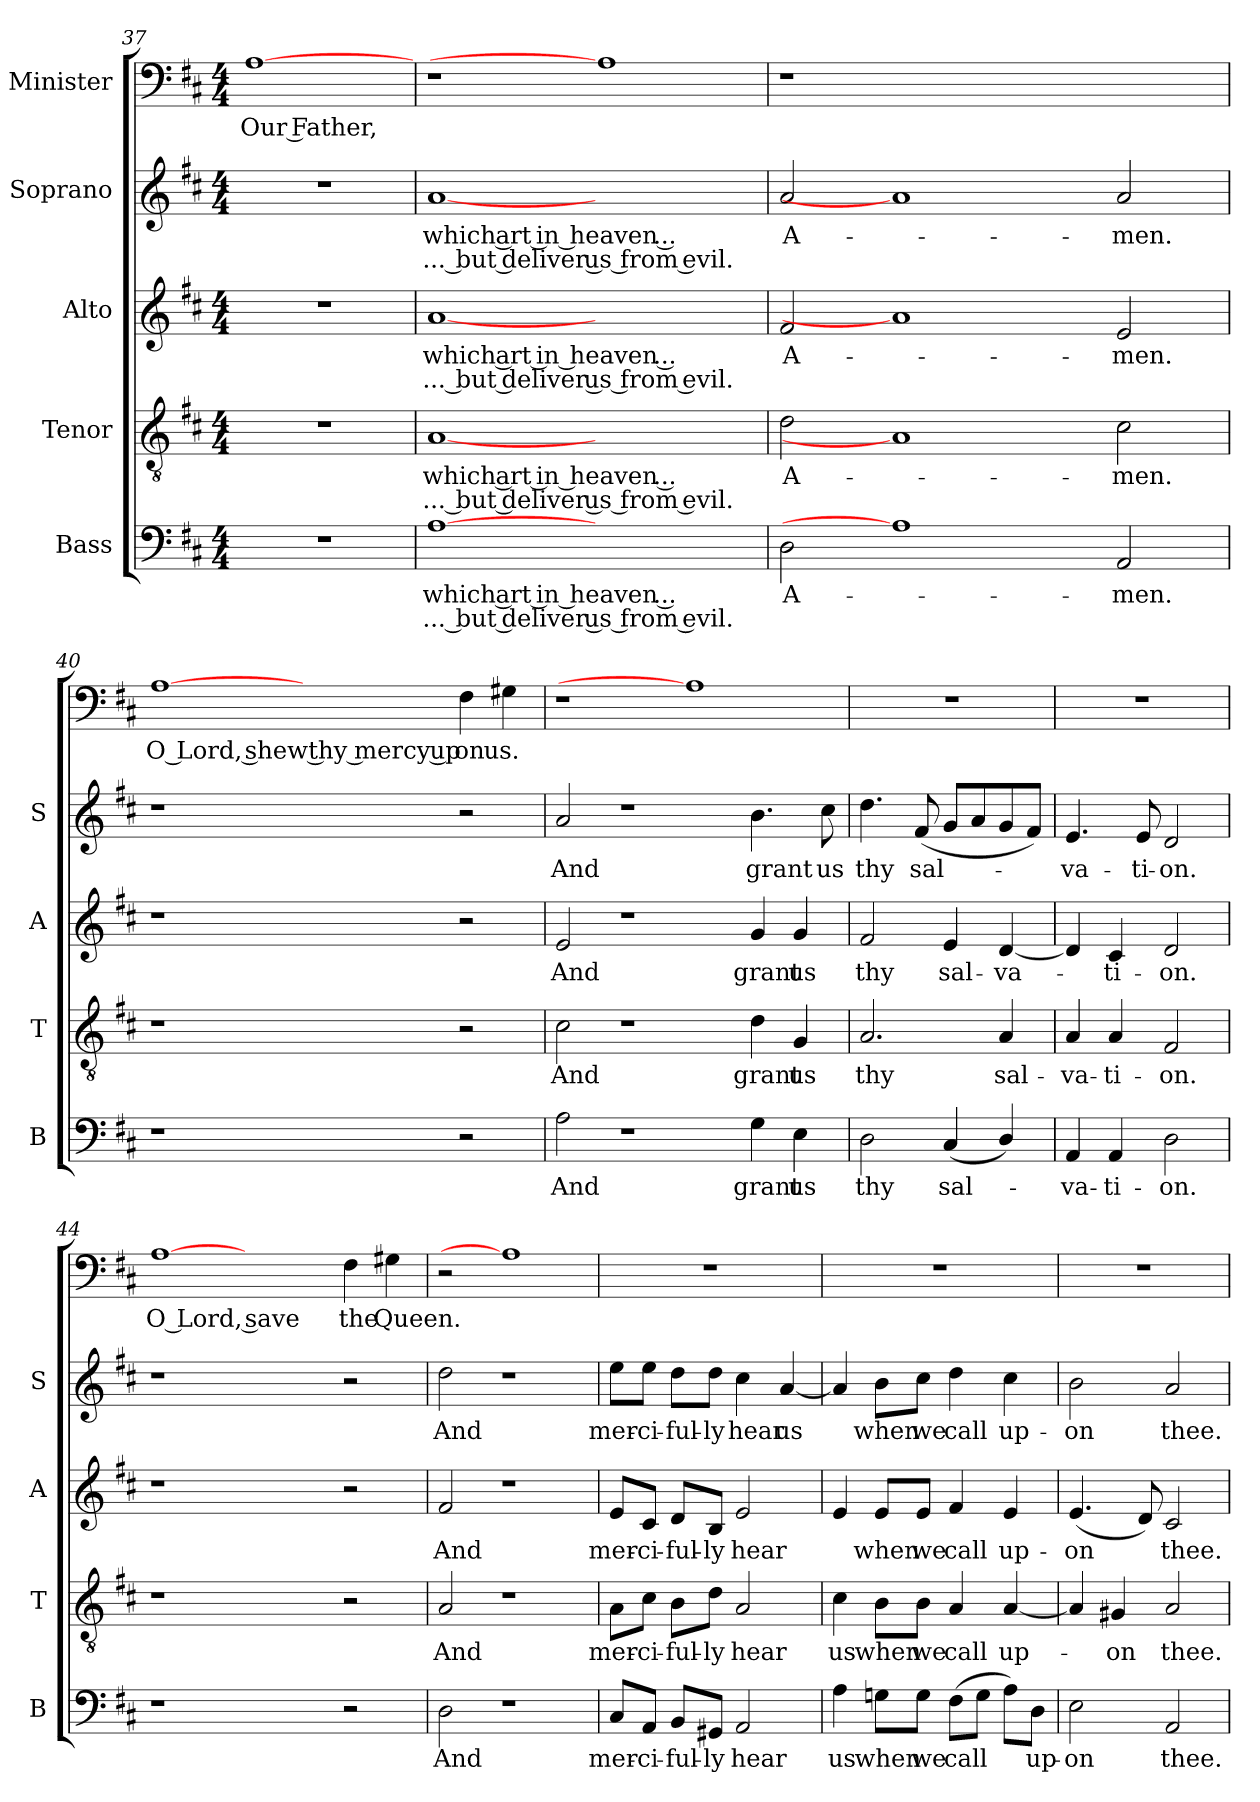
**kern	**text	**text	**kern	**text	**text	**kern	**text	**text	**kern	**text	**text	**kern	**text
*part5	*part5	*part5	*part4	*part4	*part4	*part3	*part3	*part3	*part2	*part2	*part2	*part1	*part1
*staff5	*staff5	*staff5	*staff4	*staff4	*staff4	*staff3	*staff3	*staff3	*staff2	*staff2	*staff2	*staff1	*staff1
*I"Bass	*	*	*I"Tenor	*	*	*I"Alto	*	*	*I"Soprano	*	*	*I"Minister	*
*I'B	*	*	*I'T	*	*	*I'A	*	*	*I'S	*	*	*	*
!!LO:PB:g=z
*clefF4	*	*	*clefGv2	*	*	*clefG2	*	*	*clefG2	*	*	*clefF4	*
*k[f#c#]	*	*	*k[f#c#]	*	*	*k[f#c#]	*	*	*k[f#c#]	*	*	*k[f#c#]	*
*M4/4	*	*	*M4/4	*	*	*M4/4	*	*	*M4/4	*	*	*M4/4	*
=37	=37	=37	=37	=37	=37	=37	=37	=37	=37	=37	=37	=37	=37
!	!	!	!	!	!	!	!	!	!	!	!	!	!LO:LY:b
1r	.	.	1r	.	.	1r	.	.	1r	.	.	[1A	Our Father,
!!LO:LB:g=z
=38	=38	=38	=38	=38	=38	=38	=38	=38	=38	=38	=38	=38	=38
!	!LO:LY:b	!LO:LY:b	!	!LO:LY:b	!LO:LY:b	!	!LO:LY:b	!LO:LY:b	!	!LO:LY:b	!LO:LY:b	!	!
[1A	which art in heaven ...	... but deliver us from evil.	[1A	which art in heaven ...	... but deliver us from evil.	[1a	which art in heaven ...	... but deliver us from evil.	[1a	which art in heaven ...	... but deliver us from evil.	1r	.
1ryy	.	.	1ryy	.	.	1ryy	.	.	1ryy	.	.	1A]	.
=39	=39	=39	=39	=39	=39	=39	=39	=39	=39	=39	=39	=39	=39
!	!LO:LY:b	!	!	!LO:LY:b	!	!	!LO:LY:b	!	!	!LO:LY:b	!	!	!
2D\	A-	.	2d\	A-	.	2f#/	A-	.	2a/	A-	.	1r	.
1A]	.	.	1A]	.	.	1a]	.	.	1a]	.	.	.	.
.	.	.	.	.	.	.	.	.	.	.	.	1ryy	.
!	!LO:LY:b	!	!	!LO:LY:b	!	!	!LO:LY:b	!	!	!LO:LY:b	!	!	!
2AA/	-men.	.	2c#\	-men.	.	2e/	-men.	.	2a/	-men.	.	.	.
!!LO:LB:g=z
=40	=40	=40	=40	=40	=40	=40	=40	=40	=40	=40	=40	=40	=40
!	!	!	!	!	!	!	!	!	!	!	!	!	!LO:LY:b
1r	.	.	1r	.	.	1r	.	.	1r	.	.	[1A	O Lord, shew thy mercy up-
1ryy	.	.	1ryy	.	.	1ryy	.	.	1ryy	.	.	1ryy	.
!	!	!	!	!	!	!	!	!	!	!	!	!	!LO:LY:b
2r	.	.	2r	.	.	2r	.	.	2r	.	.	4F#\	-on
!	!	!	!	!	!	!	!	!	!	!	!	!	!LO:LY:b
.	.	.	.	.	.	.	.	.	.	.	.	4G#X\	us.
!!LO:LB:g=z
=41	=41	=41	=41	=41	=41	=41	=41	=41	=41	=41	=41	=41	=41
!	!LO:LY:b	!	!	!LO:LY:b	!	!	!LO:LY:b	!	!	!LO:LY:b	!	!	!
2A\	And	.	2c#\	And	.	2e/	And	.	2a/	And	.	1r	.
1r	.	.	1r	.	.	1r	.	.	1r	.	.	.	.
.	.	.	.	.	.	.	.	.	.	.	.	1A]	.
!	!LO:LY:b	!	!	!LO:LY:b	!	!	!LO:LY:b	!	!	!LO:LY:b	!	!	!
4G\	grant	.	4d\	grant	.	4g/	grant	.	4.b\	grant	.	.	.
!	!LO:LY:b	!	!	!LO:LY:b	!	!	!LO:LY:b	!	!	!	!	!	!
4E\	us	.	4G/	us	.	4g/	us	.	.	.	.	.	.
!	!	!	!	!	!	!	!	!	!	!LO:LY:b	!	!	!
.	.	.	.	.	.	.	.	.	8cc#\	us	.	.	.
=42	=42	=42	=42	=42	=42	=42	=42	=42	=42	=42	=42	=42	=42
!	!LO:LY:b	!	!	!LO:LY:b	!	!	!LO:LY:b	!	!	!LO:LY:b	!	!	!
2D\	thy	.	2.A/	thy	.	2f#/	thy	.	4.dd\	thy	.	1r	.
!	!	!	!	!	!	!	!	!	!	!LO:LY:b	!	!	!
.	.	.	.	.	.	.	.	.	(8f#/	sal-	.	.	.
!	!LO:LY:b	!	!	!	!	!	!LO:LY:b	!	!	!	!	!	!
(4C#/	sal-	.	.	.	.	4e/	sal-	.	8g/L	.	.	.	.
.	.	.	.	.	.	.	.	.	8a/	.	.	.	.
!	!	!	!	!LO:LY:b	!	!	!LO:LY:b	!	!	!	!	!	!
4D/)	.	.	4A/	sal-	.	[4d/	-va-	.	8g/	.	.	.	.
.	.	.	.	.	.	.	.	.	8f#/J)	.	.	.	.
=43	=43	=43	=43	=43	=43	=43	=43	=43	=43	=43	=43	=43	=43
!	!LO:LY:b	!	!	!LO:LY:b	!	!	!	!	!	!LO:LY:b	!	!	!
4AA/	-va-	.	4A/	-va-	.	4d/]	.	.	4.e/	-va-	.	1r	.
!	!LO:LY:b	!	!	!LO:LY:b	!	!	!LO:LY:b	!	!	!	!	!	!
4AA/	-ti-	.	4A/	-ti-	.	4c#/	-ti-	.	.	.	.	.	.
!	!	!	!	!	!	!	!	!	!	!LO:LY:b	!	!	!
.	.	.	.	.	.	.	.	.	8e/	-ti-	.	.	.
!	!LO:LY:b	!	!	!LO:LY:b	!	!	!LO:LY:b	!	!	!LO:LY:b	!	!	!
2D\	-on.	.	2F#/	-on.	.	2d/	-on.	.	2d/	-on.	.	.	.
!!LO:LB:g=z
=44	=44	=44	=44	=44	=44	=44	=44	=44	=44	=44	=44	=44	=44
!	!	!	!	!	!	!	!	!	!	!	!	!	!LO:LY:b
1r	.	.	1r	.	.	1r	.	.	1r	.	.	[1A	O Lord, save
1ryy	.	.	1ryy	.	.	1ryy	.	.	1ryy	.	.	1ryy	.
!	!	!	!	!	!	!	!	!	!	!	!	!	!LO:LY:b
2r	.	.	2r	.	.	2r	.	.	2r	.	.	4F#\	the
!	!	!	!	!	!	!	!	!	!	!	!	!	!LO:LY:b
.	.	.	.	.	.	.	.	.	.	.	.	4G#X\	Queen.
!!LO:LB:g=z
=45	=45	=45	=45	=45	=45	=45	=45	=45	=45	=45	=45	=45	=45
!	!LO:LY:b	!	!	!LO:LY:b	!	!	!LO:LY:b	!	!	!LO:LY:b	!	!	!
2D\	And	.	2A/	And	.	2f#/	And	.	2dd\	And	.	2r	.
1r	.	.	1r	.	.	1r	.	.	1r	.	.	1A]	.
=46	=46	=46	=46	=46	=46	=46	=46	=46	=46	=46	=46	=46	=46
!	!LO:LY:b	!	!	!LO:LY:b	!	!	!LO:LY:b	!	!	!LO:LY:b	!	!	!
8C#/L	mer-	.	8A\L	mer-	.	8e/L	mer-	.	8ee\L	mer-	.	1r	.
!	!LO:LY:b	!	!	!LO:LY:b	!	!	!LO:LY:b	!	!	!LO:LY:b	!	!	!
8AA/J	-ci-	.	8c#\J	-ci-	.	8c#/J	-ci-	.	8ee\J	-ci-	.	.	.
!	!LO:LY:b	!	!	!LO:LY:b	!	!	!LO:LY:b	!	!	!LO:LY:b	!	!	!
8BB/L	-ful-	.	8B\L	-ful-	.	8d/L	-ful-	.	8dd\L	-ful-	.	.	.
!	!LO:LY:b	!	!	!LO:LY:b	!	!	!LO:LY:b	!	!	!LO:LY:b	!	!	!
8GG#X/J	-ly	.	8d\J	-ly	.	8B/J	-ly	.	8dd\J	-ly	.	.	.
!	!LO:LY:b	!	!	!LO:LY:b	!	!	!LO:LY:b	!	!	!LO:LY:b	!	!	!
2AA/	hear	.	2A/	hear	.	2e/	hear	.	4cc#\	hear	.	.	.
!	!	!	!	!	!	!	!	!	!	!LO:LY:b	!	!	!
.	.	.	.	.	.	.	.	.	[4a/	us	.	.	.
=47	=47	=47	=47	=47	=47	=47	=47	=47	=47	=47	=47	=47	=47
!	!LO:LY:b	!	!	!LO:LY:b	!	!	!	!	!	!	!	!	!
4A\	us	.	4c#\	us	.	4e/	.	.	4a/]	.	.	1r	.
!	!LO:LY:b	!	!	!LO:LY:b	!	!	!LO:LY:b	!	!	!LO:LY:b	!	!	!
8Gni\L	when	.	8B\L	when	.	8e/L	when	.	8b\L	when	.	.	.
!	!LO:LY:b	!	!	!LO:LY:b	!	!	!LO:LY:b	!	!	!LO:LY:b	!	!	!
8G\J	we	.	8B\J	we	.	8e/J	we	.	8cc#\J	we	.	.	.
!	!LO:LY:b	!	!	!LO:LY:b	!	!	!LO:LY:b	!	!	!LO:LY:b	!	!	!
(8F#\L	call	.	4A/	call	.	4f#/	call	.	4dd\	call	.	.	.
8G\J	.	.	.	.	.	.	.	.	.	.	.	.	.
!	!	!	!	!LO:LY:b	!	!	!LO:LY:b	!	!	!LO:LY:b	!	!	!
8A\L)	.	.	[4A/	up-	.	4e/	up-	.	4cc#\	up-	.	.	.
!	!LO:LY:b	!	!	!	!	!	!	!	!	!	!	!	!
8D\J	up-	.	.	.	.	.	.	.	.	.	.	.	.
=48	=48	=48	=48	=48	=48	=48	=48	=48	=48	=48	=48	=48	=48
!	!LO:LY:b	!	!	!	!	!	!LO:LY:b	!	!	!LO:LY:b	!	!	!
2E\	-on	.	4A/]	.	.	(4.e/	-on	.	2b\	-on	.	1r	.
!	!	!	!	!LO:LY:b	!	!	!	!	!	!	!	!	!
.	.	.	4G#X/	-on	.	.	.	.	.	.	.	.	.
.	.	.	.	.	.	8d/)	.	.	.	.	.	.	.
!	!LO:LY:b	!	!	!LO:LY:b	!	!	!LO:LY:b	!	!	!LO:LY:b	!	!	!
2AA/	thee.	.	2A/	thee.	.	2c#/	thee.	.	2a/	thee.	.	.	.
=	=	=	=	=	=	=	=	=	=	=	=	=	=
*-	*-	*-	*-	*-	*-	*-	*-	*-	*-	*-	*-	*-	*-
